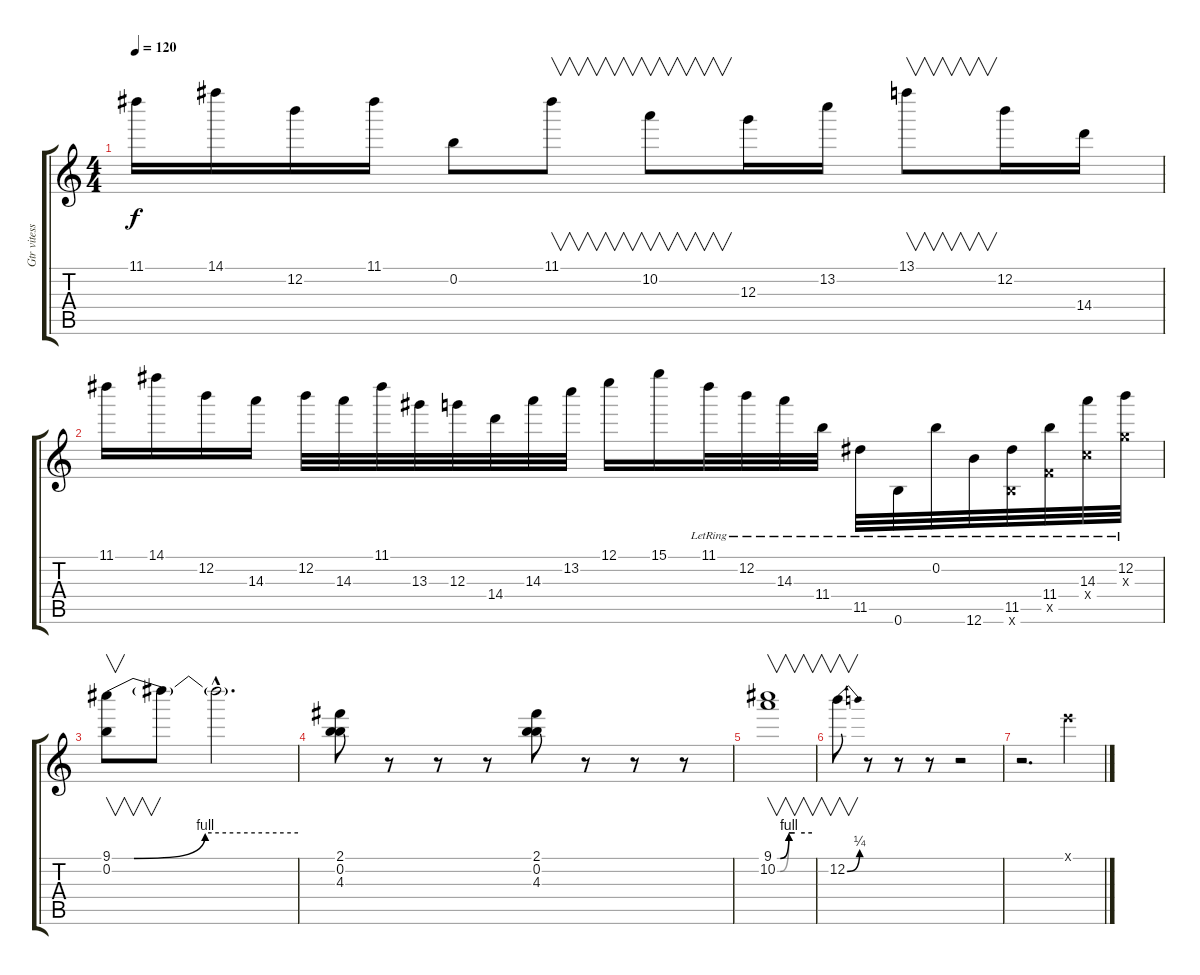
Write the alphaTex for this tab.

\track ("Gtr vitesse augmenté (final)" "Gtr vitess") {instrument distortionguitar}
\staff {score tabs}
\tuning (E5 B4 G4 C4 E3 B2) {hide}
\ts (4 4)
\tempo 120
\clef g2
\ks c
11.1.16{dy f} 14.1.16 12.2.16 11.1.16 0.2.8 11.1.8{v} 10.2.8{v} 12.3.16 13.2.16 13.1.8{v} 12.2.16 14.4.16 |
11.1.16 14.1.16 12.2.16 14.3.16 12.2.32 14.3.32 11.1.32 13.3.32 12.3.32 14.4.32 14.3.32 13.2.32 12.1.16 15.1.16 11.1{lr}.32 12.2{lr}.32 14.3{lr}.32 11.4{lr}.32 11.5{lr}.32 0.6{lr}.32 0.2{lr}.32 12.6{lr}.32 (11.5{lr} 0.6{x}).32 (11.4{lr} 1.5{x}).32 (14.3{lr} 0.4{x}).32 (12.2{lr} 0.3{x}).32 |
(9.1{be (custom 0 0 7 0 30 4 60 4)} 0.2).8{v} 9.1{t}.8 9.1{hac t}.2{d} |
(2.1 0.2 4.3).8 r.8 r.8 r.8 (2.1 0.2 4.3).8 r.8 r.8 r.8 |
(9.1{be (custom 0 0 5 0 20 4 30 4 60 4)} 10.2{be (custom 0 0 5 0 20 4 30 4 60 4)}).1{v} |
12.2{be (bend 0 0 60 1)}.8{v} r.8 r.8 r.8 r.2 |
r.2{d} 0.1{x}.4
